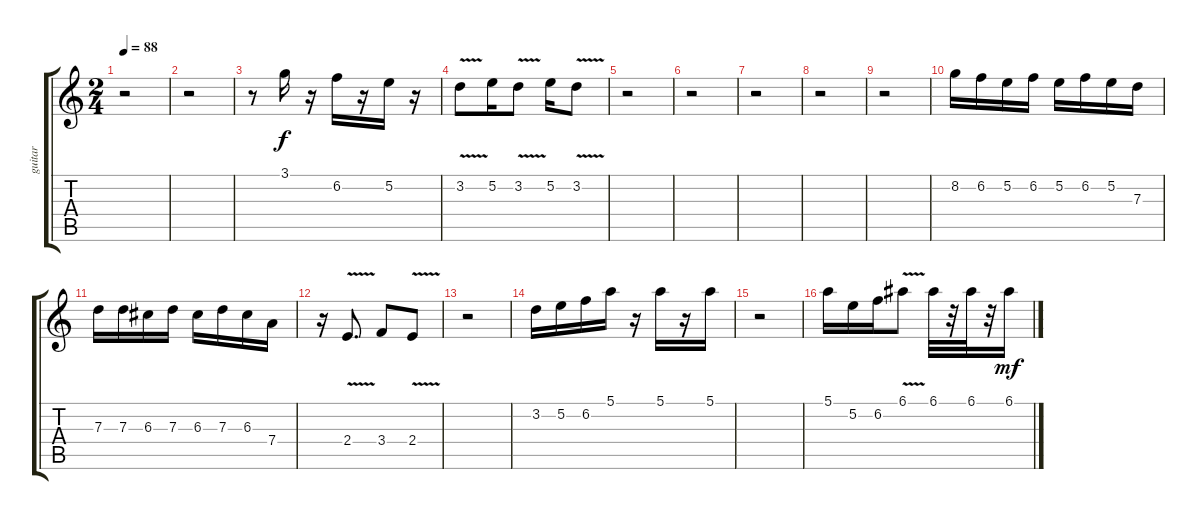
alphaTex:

\track ("guitar    solo   two" "guitar    ") {instrument overdrivenguitar}
\staff {score tabs}
\tuning (E4 B3 G3 D3 A2 E2) {hide}
\ts (2 4)
\tempo 88
\clef g2
\ks c
r.2{dy f} |
r.2 |
r.8 3.1.16 r.16 6.2.16 r.16 5.2.16 r.16 |
3.2{v}.8 5.2.16 3.2{v}.8 5.2.16 3.2{v}.8 |
r.2 |
r.2 |
r.2 |
r.2 |
r.2 |
8.2.16 6.2.16 5.2.16 6.2.16 5.2.16 6.2.16 5.2.16 7.3.16 |
7.3.16 7.3.16 6.3.16 7.3.16 6.3.16 7.3.16 6.3.16 7.4.16 |
r.16 2.4{v}.8{d} 3.4.8 2.4{v}.8 |
r.2 |
3.2.16 5.2.16 6.2.16 5.1.16 r.16 5.1.16 r.16 5.1.16 |
r.2 |
5.1.16 5.2.16 6.2.16 6.1{v}.8 6.1.32 r.32 6.1.32 r.32 6.1.16{dy mf}
